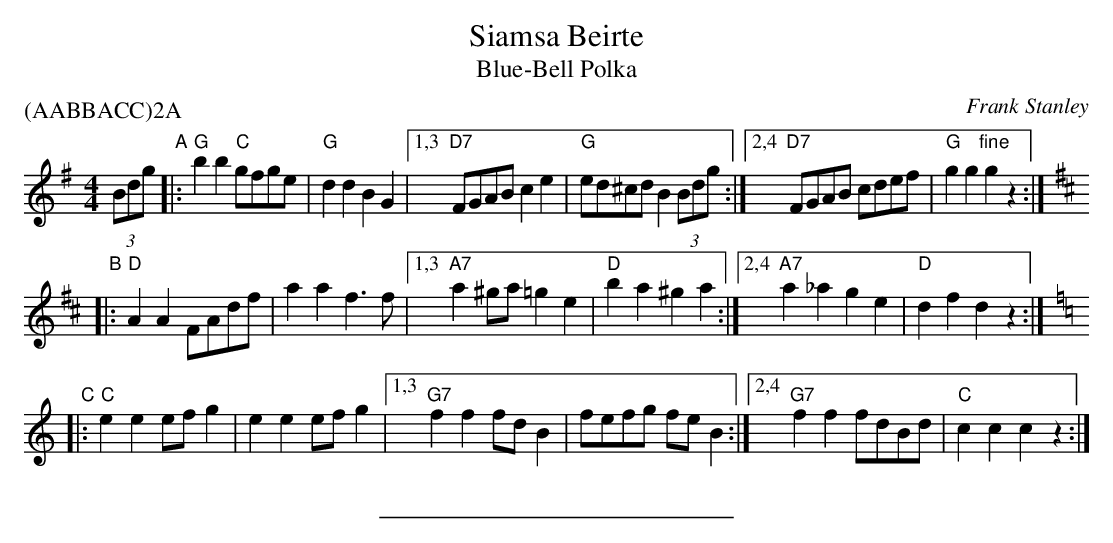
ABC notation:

X:1
T: Siamsa Beirte
T: Blue-Bell Polka
C: Frank Stanley
M: 4/4
L: 1/8
P: (AABBACC)2A
K: G
(3Bdg \
"A"|: "G"b2b2 "C"gfge | "G"d2d2 B2G2 |1,3 "D7"FGAB c2e2 | "G"ed^cd B2 (3Bdg \
                                    :|2,4 "D7"FGAB cdef | "G"g2g2"fine"g2z2 :|
K: D
"B"|: "D"A2A2 FAdf | a2a2 f3f |1,3 "A7"a2^ga =g2e2 | "D"b2a2 ^g2a2 \
                             :|2,4 "A7"a2_a2  g2e2 | "D"d2f2d2z2 :|
K: C
"C"|: "C"e2e2 efg2 | e2e2 efg2 |1,3 "G7"f2f2 fdB2 | fefg feB2 \
                              :|2,4 "G7"f2f2 fdBd | "C"c2c2c2z2 :|
